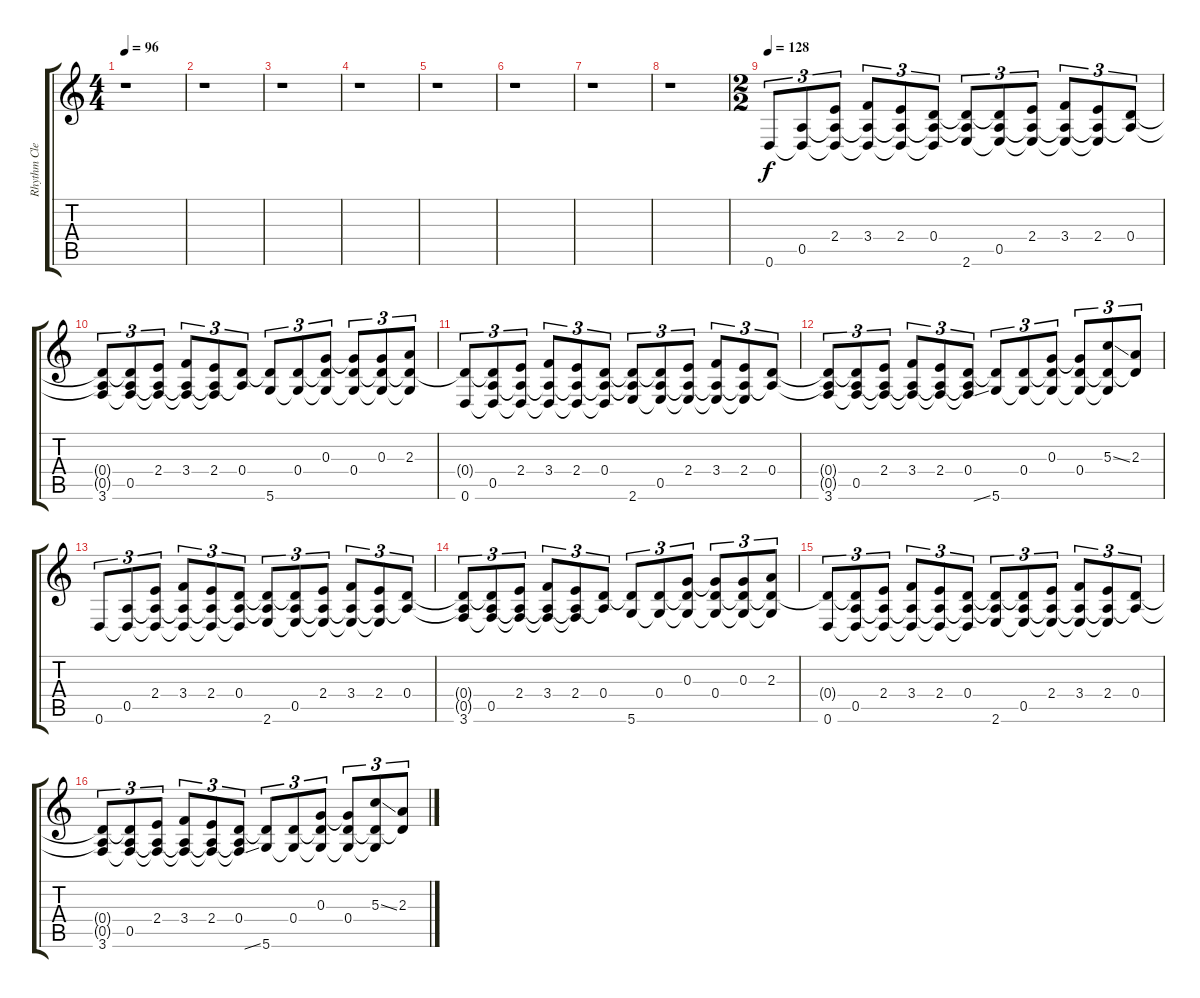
\track ("Rhythm Clean (center)" "Rhythm Cle") {instrument acousticguitarsteel}
\staff {score tabs}
\tuning (E4 B3 G3 D3 A2 D2) {hide}
\ts (4 4)
\tempo 96
\clef g2
\ks c
r.1{dy f} |
r.1 |
r.1 |
r.1 |
r.1 |
r.1 |
r.1 |
r.1 |
\ts (2 2)
\tempo 128
0.6.8{tu (3 2)} (0.5 0.6{t}).8{tu (3 2)} (2.4 0.5{t} 0.6{t}).8{tu (3 2)} (3.4 0.5{t} 0.6{t}).8{tu (3 2)} (2.4 0.5{t} 0.6{t}).8{tu (3 2)} (0.4 0.5{t} 0.6{t}).8{tu (3 2)} (0.4{t} 0.5{t} 2.6).8{tu (3 2)} (0.4{t} 0.5 2.6{t}).8{tu (3 2)} (2.4 0.5{t} 2.6{t}).8{tu (3 2)} (3.4 0.5{t} 2.6{t}).8{tu (3 2)} (2.4 0.5{t} 2.6{t}).8{tu (3 2)} (0.4 0.5{t}).8{tu (3 2)} |
(0.4{t} 0.5{t} 3.6).8{tu (3 2)} (0.4{t} 0.5 3.6{t}).8{tu (3 2)} (2.4 0.5{t} 3.6{t}).8{tu (3 2)} (3.4 0.5{t} 3.6{t}).8{tu (3 2)} (2.4 0.5{t} 3.6{t}).8{tu (3 2)} (0.4 0.5{t}).8{tu (3 2)} (0.4{t} 5.6).8{tu (3 2)} (0.4 5.6{t}).8{tu (3 2)} (0.3 0.4{t} 5.6{t}).8{tu (3 2)} (0.3{t} 0.4 5.6{t}).8{tu (3 2)} (0.3 0.4{t} 5.6{t}).8{tu (3 2)} (2.3 0.4{t} 5.6{t}).8{tu (3 2)} |
(0.4{t} 0.6).8{tu (3 2)} (0.4{t} 0.5 0.6{t}).8{tu (3 2)} (2.4 0.5{t} 0.6{t}).8{tu (3 2)} (3.4 0.5{t} 0.6{t}).8{tu (3 2)} (2.4 0.5{t} 0.6{t}).8{tu (3 2)} (0.4 0.5{t} 0.6{t}).8{tu (3 2)} (0.4{t} 0.5{t} 2.6).8{tu (3 2)} (0.4{t} 0.5 2.6{t}).8{tu (3 2)} (2.4 0.5{t} 2.6{t}).8{tu (3 2)} (3.4 0.5{t} 2.6{t}).8{tu (3 2)} (2.4 0.5{t} 2.6{t}).8{tu (3 2)} (0.4 0.5{t}).8{tu (3 2)} |
(0.4{t} 0.5{t} 3.6).8{tu (3 2)} (0.4{t} 0.5 3.6{t}).8{tu (3 2)} (2.4 0.5{t} 3.6{t}).8{tu (3 2)} (3.4 0.5{t} 3.6{t}).8{tu (3 2)} (2.4 0.5{t} 3.6{t}).8{tu (3 2)} (0.4 0.5{t} 3.6{ss t}).8{tu (3 2)} (0.4{t} 5.6).8{tu (3 2)} (0.4 5.6{t}).8{tu (3 2)} (0.3 0.4{t} 5.6{t}).8{tu (3 2)} (0.3{t} 0.4 5.6{t}).8{tu (3 2)} (5.3{ss} 0.4{t} 5.6{t}).8{tu (3 2)} (2.3 0.4{t}).8{tu (3 2)} |
0.6.8{tu (3 2)} (0.5 0.6{t}).8{tu (3 2)} (2.4 0.5{t} 0.6{t}).8{tu (3 2)} (3.4 0.5{t} 0.6{t}).8{tu (3 2)} (2.4 0.5{t} 0.6{t}).8{tu (3 2)} (0.4 0.5{t} 0.6{t}).8{tu (3 2)} (0.4{t} 0.5{t} 2.6).8{tu (3 2)} (0.4{t} 0.5 2.6{t}).8{tu (3 2)} (2.4 0.5{t} 2.6{t}).8{tu (3 2)} (3.4 0.5{t} 2.6{t}).8{tu (3 2)} (2.4 0.5{t} 2.6{t}).8{tu (3 2)} (0.4 0.5{t}).8{tu (3 2)} |
(0.4{t} 0.5{t} 3.6).8{tu (3 2)} (0.4{t} 0.5 3.6{t}).8{tu (3 2)} (2.4 0.5{t} 3.6{t}).8{tu (3 2)} (3.4 0.5{t} 3.6{t}).8{tu (3 2)} (2.4 0.5{t} 3.6{t}).8{tu (3 2)} (0.4 0.5{t}).8{tu (3 2)} (0.4{t} 5.6).8{tu (3 2)} (0.4 5.6{t}).8{tu (3 2)} (0.3 0.4{t} 5.6{t}).8{tu (3 2)} (0.3{t} 0.4 5.6{t}).8{tu (3 2)} (0.3 0.4{t} 5.6{t}).8{tu (3 2)} (2.3 0.4{t} 5.6{t}).8{tu (3 2)} |
(0.4{t} 0.6).8{tu (3 2)} (0.4{t} 0.5 0.6{t}).8{tu (3 2)} (2.4 0.5{t} 0.6{t}).8{tu (3 2)} (3.4 0.5{t} 0.6{t}).8{tu (3 2)} (2.4 0.5{t} 0.6{t}).8{tu (3 2)} (0.4 0.5{t} 0.6{t}).8{tu (3 2)} (0.4{t} 0.5{t} 2.6).8{tu (3 2)} (0.4{t} 0.5 2.6{t}).8{tu (3 2)} (2.4 0.5{t} 2.6{t}).8{tu (3 2)} (3.4 0.5{t} 2.6{t}).8{tu (3 2)} (2.4 0.5{t} 2.6{t}).8{tu (3 2)} (0.4 0.5{t}).8{tu (3 2)} |
(0.4{t} 0.5{t} 3.6).8{tu (3 2)} (0.4{t} 0.5 3.6{t}).8{tu (3 2)} (2.4 0.5{t} 3.6{t}).8{tu (3 2)} (3.4 0.5{t} 3.6{t}).8{tu (3 2)} (2.4 0.5{t} 3.6{t}).8{tu (3 2)} (0.4 0.5{t} 3.6{ss t}).8{tu (3 2)} (0.4{t} 5.6).8{tu (3 2)} (0.4 5.6{t}).8{tu (3 2)} (0.3 0.4{t} 5.6{t}).8{tu (3 2)} (0.3{t} 0.4 5.6{t}).8{tu (3 2)} (5.3{ss} 0.4{t} 5.6{t}).8{tu (3 2)} (2.3 0.4{t}).8{tu (3 2)}
